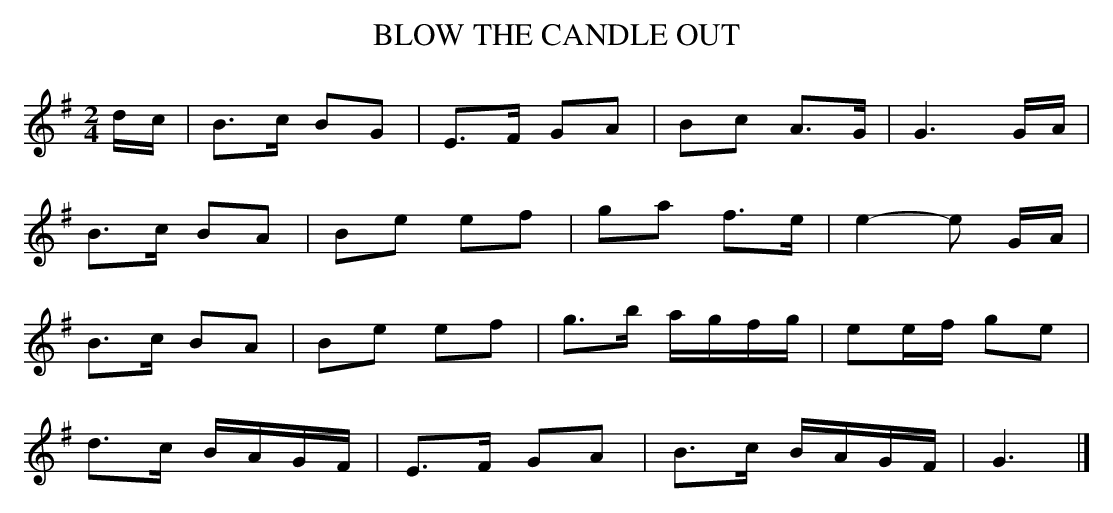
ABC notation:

X:1
T:BLOW THE CANDLE OUT
Y:"moderate"
M:2/4
L:1/16
K:G
dc|B3c B2G2|E3F G2A2|B2c2 A3G|G6 GA|
B3c B2A2|B2e2 e2f2|g2a2 f3e|e4-e2 GA|
B3c B2A2|B2e2 e2f2|g3b agfg|e2ef g2e2|
d3c BAGF|E3F G2A2|B3c BAGF|G6|]
